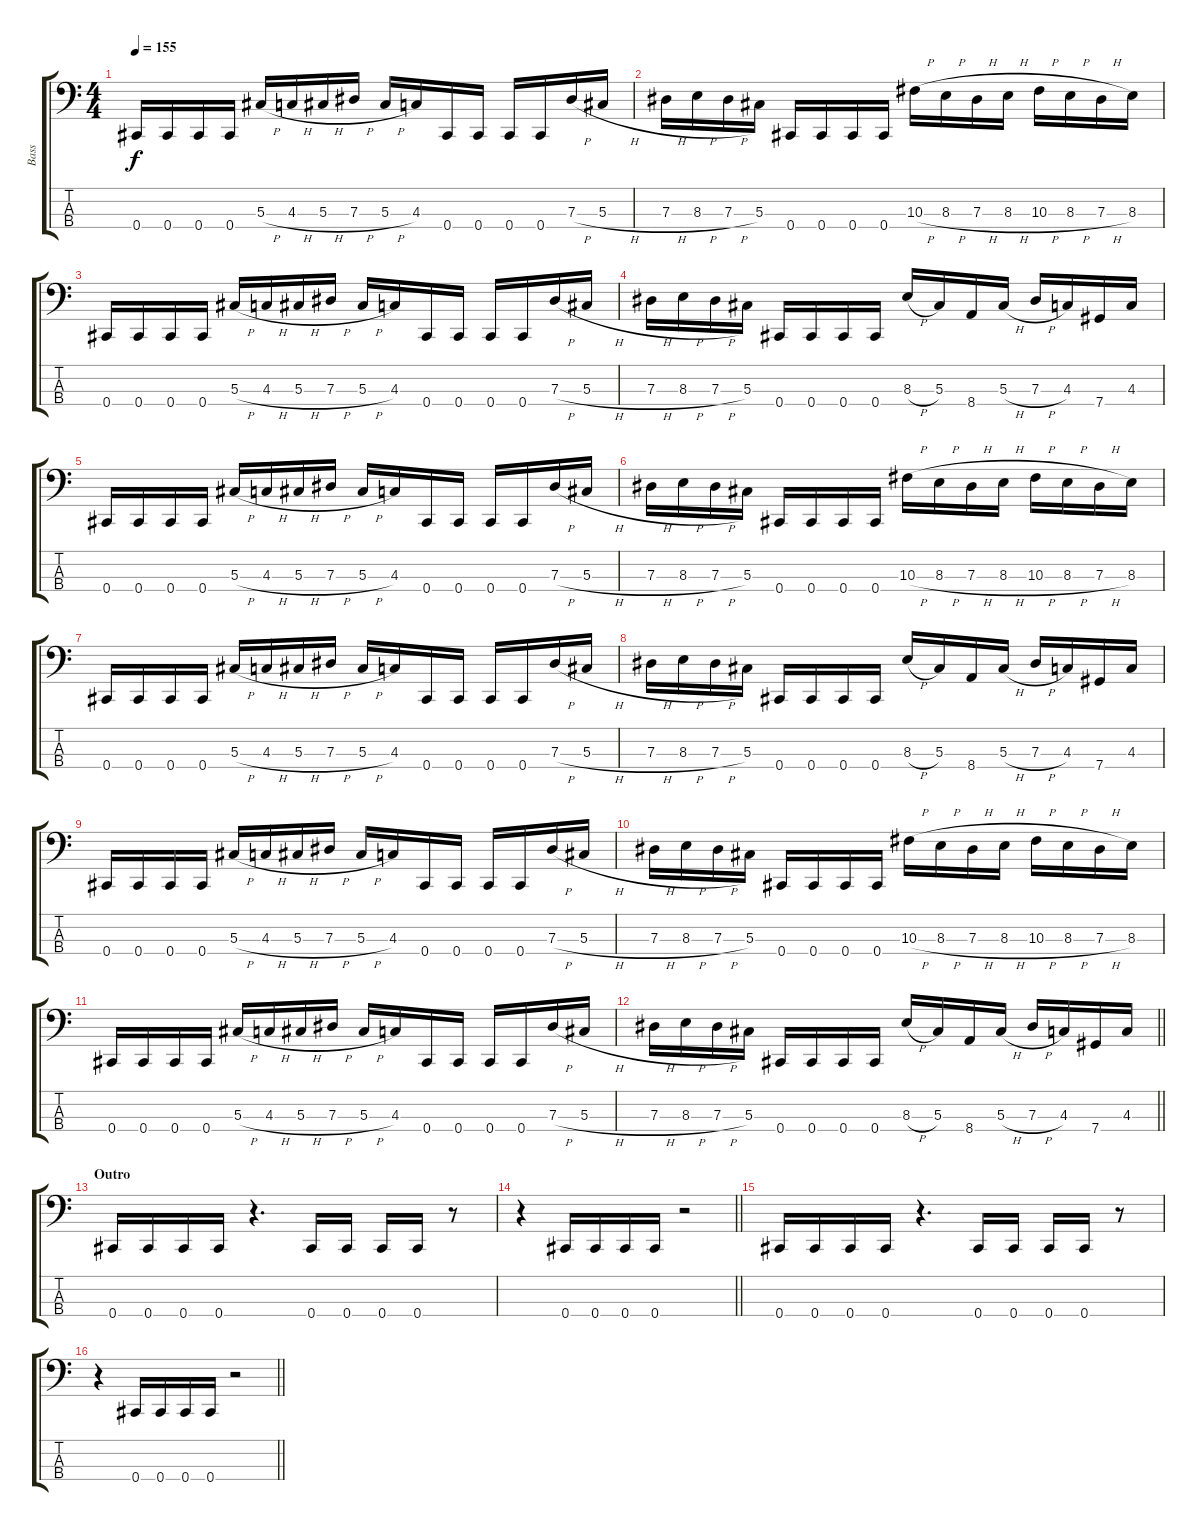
\track ("Bass" "Bass") {instrument electricbassfinger}
\staff {score tabs}
\tuning (Gb2 Db2 Ab1 Db1) {hide}
\ts (4 4)
\tempo 155
\clef f4
\ks c
0.4.16{dy f} 0.4.16 0.4.16 0.4.16 5.3{h}.16 4.3{h}.16 5.3{h}.16 7.3{h}.16 5.3{h}.16 4.3.16 0.4.16 0.4.16 0.4.16 0.4.16 7.3{h}.16 5.3{h}.16 |
7.3{h}.16 8.3{h}.16 7.3{h}.16 5.3.16 0.4.16 0.4.16 0.4.16 0.4.16 10.3{h}.16 8.3{h}.16 7.3{h}.16 8.3{h}.16 10.3{h}.16 8.3{h}.16 7.3{h}.16 8.3.16 |
0.4.16 0.4.16 0.4.16 0.4.16 5.3{h}.16 4.3{h}.16 5.3{h}.16 7.3{h}.16 5.3{h}.16 4.3.16 0.4.16 0.4.16 0.4.16 0.4.16 7.3{h}.16 5.3{h}.16 |
7.3{h}.16 8.3{h}.16 7.3{h}.16 5.3.16 0.4.16 0.4.16 0.4.16 0.4.16 8.3{h}.16 5.3.16 8.4.16 5.3{h}.16 7.3{h}.16 4.3.16 7.4.16 4.3.16 |
0.4.16 0.4.16 0.4.16 0.4.16 5.3{h}.16 4.3{h}.16 5.3{h}.16 7.3{h}.16 5.3{h}.16 4.3.16 0.4.16 0.4.16 0.4.16 0.4.16 7.3{h}.16 5.3{h}.16 |
7.3{h}.16 8.3{h}.16 7.3{h}.16 5.3.16 0.4.16 0.4.16 0.4.16 0.4.16 10.3{h}.16 8.3{h}.16 7.3{h}.16 8.3{h}.16 10.3{h}.16 8.3{h}.16 7.3{h}.16 8.3.16 |
0.4.16 0.4.16 0.4.16 0.4.16 5.3{h}.16 4.3{h}.16 5.3{h}.16 7.3{h}.16 5.3{h}.16 4.3.16 0.4.16 0.4.16 0.4.16 0.4.16 7.3{h}.16 5.3{h}.16 |
7.3{h}.16 8.3{h}.16 7.3{h}.16 5.3.16 0.4.16 0.4.16 0.4.16 0.4.16 8.3{h}.16 5.3.16 8.4.16 5.3{h}.16 7.3{h}.16 4.3.16 7.4.16 4.3.16 |
0.4.16 0.4.16 0.4.16 0.4.16 5.3{h}.16 4.3{h}.16 5.3{h}.16 7.3{h}.16 5.3{h}.16 4.3.16 0.4.16 0.4.16 0.4.16 0.4.16 7.3{h}.16 5.3{h}.16 |
7.3{h}.16 8.3{h}.16 7.3{h}.16 5.3.16 0.4.16 0.4.16 0.4.16 0.4.16 10.3{h}.16 8.3{h}.16 7.3{h}.16 8.3{h}.16 10.3{h}.16 8.3{h}.16 7.3{h}.16 8.3.16 |
0.4.16 0.4.16 0.4.16 0.4.16 5.3{h}.16 4.3{h}.16 5.3{h}.16 7.3{h}.16 5.3{h}.16 4.3.16 0.4.16 0.4.16 0.4.16 0.4.16 7.3{h}.16 5.3{h}.16 |
\barLineRight lightlight
7.3{h}.16 8.3{h}.16 7.3{h}.16 5.3.16 0.4.16 0.4.16 0.4.16 0.4.16 8.3{h}.16 5.3.16 8.4.16 5.3{h}.16 7.3{h}.16 4.3.16 7.4.16 4.3.16 |
\section ("" "Outro")
0.4.16 0.4.16 0.4.16 0.4.16 r.4{d} 0.4.16 0.4.16 0.4.16 0.4.16 r.8 |
\barLineRight lightlight
r.4 0.4.16 0.4.16 0.4.16 0.4.16 r.2 |
0.4.16 0.4.16 0.4.16 0.4.16 r.4{d} 0.4.16 0.4.16 0.4.16 0.4.16 r.8 |
\barLineRight lightlight
r.4 0.4.16 0.4.16 0.4.16 0.4.16 r.2
